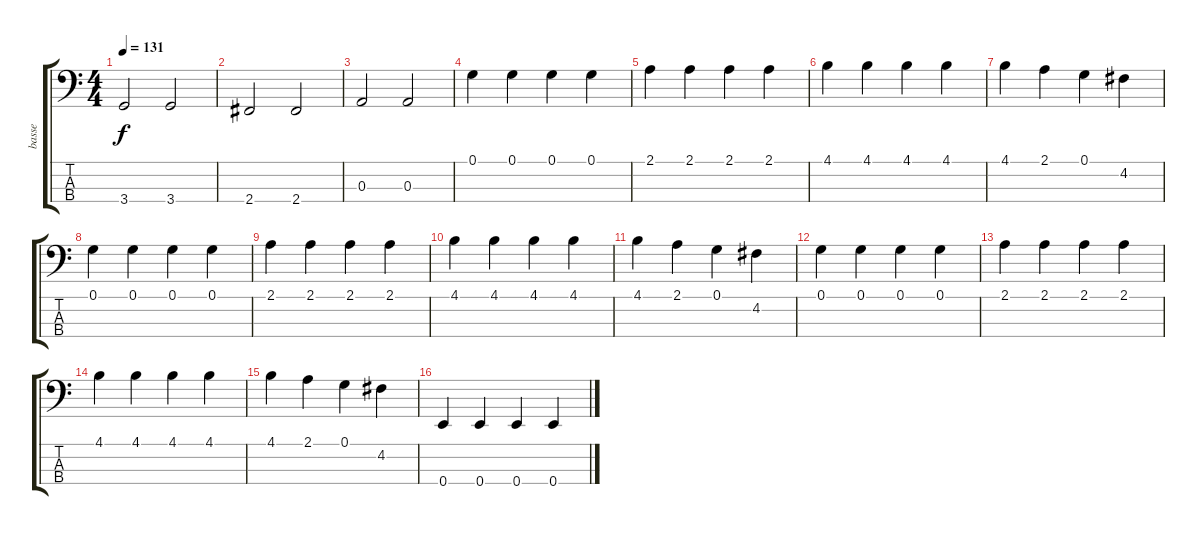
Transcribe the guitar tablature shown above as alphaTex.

\track ("basse" "basse") {instrument acousticbass}
\staff {score tabs}
\tuning (G2 D2 A1 E1) {hide}
\ts (4 4)
\tempo 131
\clef f4
\ks c
3.4.2{dy f} 3.4.2 |
2.4.2 2.4.2 |
0.3.2 0.3.2 |
0.1.4 0.1.4 0.1.4 0.1.4 |
2.1.4 2.1.4 2.1.4 2.1.4 |
4.1.4 4.1.4 4.1.4 4.1.4 |
4.1.4 2.1.4 0.1.4 4.2.4 |
0.1.4 0.1.4 0.1.4 0.1.4 |
2.1.4 2.1.4 2.1.4 2.1.4 |
4.1.4 4.1.4 4.1.4 4.1.4 |
4.1.4 2.1.4 0.1.4 4.2.4 |
0.1.4 0.1.4 0.1.4 0.1.4 |
2.1.4 2.1.4 2.1.4 2.1.4 |
4.1.4 4.1.4 4.1.4 4.1.4 |
4.1.4 2.1.4 0.1.4 4.2.4 |
0.4.4 0.4.4 0.4.4 0.4.4
